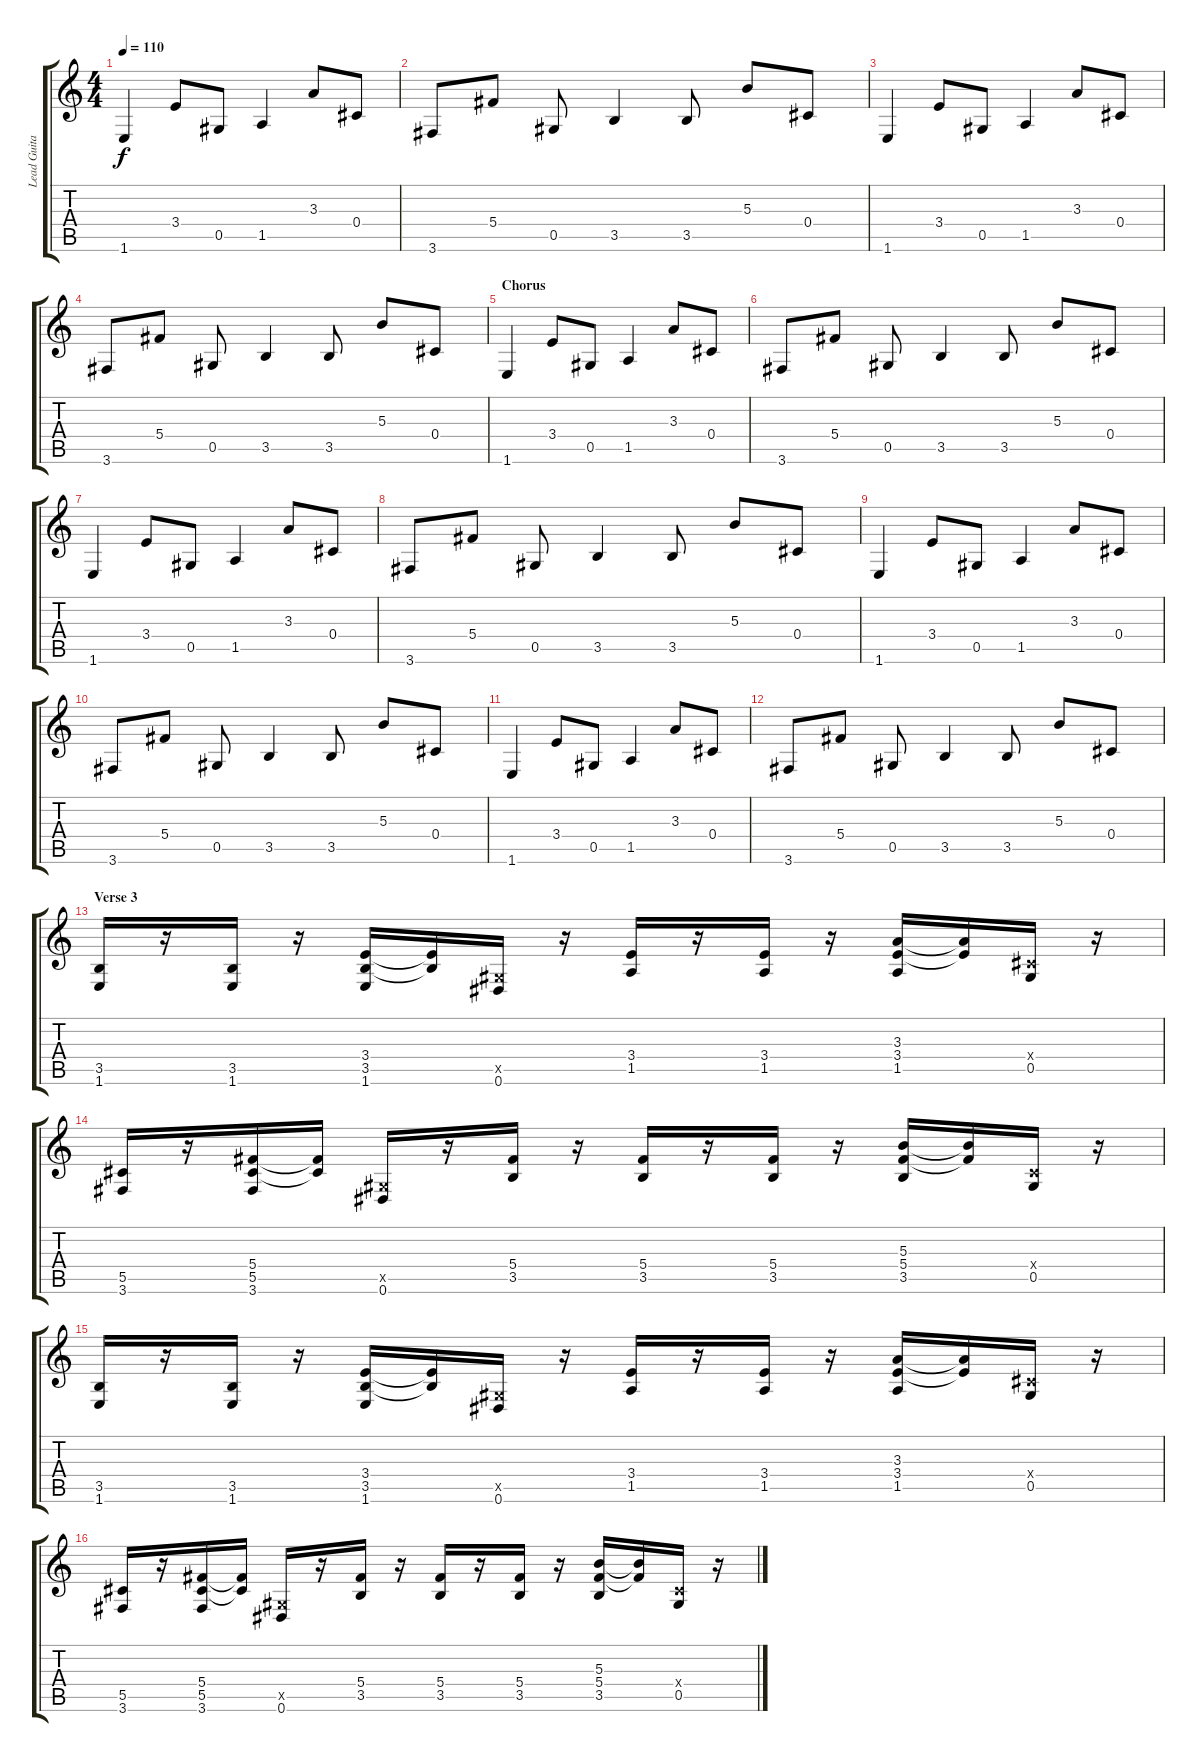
\track ("Lead Guitar" "Lead Guita") {instrument electricguitarmuted}
\staff {score tabs}
\tuning (Eb4 Bb3 Gb3 Db3 Ab2 Eb2) {hide}
\ts (4 4)
\tempo 110
\clef g2
\ks c
1.6.4{dy f} 3.4.8 0.5.8 1.5.4 3.3.8 0.4.8 |
3.6.8 5.4.8 0.5.8 3.5.4 3.5.8 5.3.8 0.4.8 |
1.6.4 3.4.8 0.5.8 1.5.4 3.3.8 0.4.8 |
3.6.8 5.4.8 0.5.8 3.5.4 3.5.8 5.3.8 0.4.8 |
\section ("" "Chorus")
1.6.4 3.4.8 0.5.8 1.5.4 3.3.8 0.4.8 |
3.6.8 5.4.8 0.5.8 3.5.4 3.5.8 5.3.8 0.4.8 |
1.6.4 3.4.8 0.5.8 1.5.4 3.3.8 0.4.8 |
3.6.8 5.4.8 0.5.8 3.5.4 3.5.8 5.3.8 0.4.8 |
1.6.4 3.4.8 0.5.8 1.5.4 3.3.8 0.4.8 |
3.6.8 5.4.8 0.5.8 3.5.4 3.5.8 5.3.8 0.4.8 |
1.6.4 3.4.8 0.5.8 1.5.4 3.3.8 0.4.8 |
3.6.8 5.4.8 0.5.8 3.5.4 3.5.8 5.3.8 0.4.8 |
\section ("" "Verse 3")
(3.5 1.6).16 r.16 (3.5 1.6).16 r.16 (3.4 3.5 1.6).16 (3.4{t} 3.5{t}).16 (0.5{x} 0.6).16 r.16 (3.4 1.5).16 r.16 (3.4 1.5).16 r.16 (3.3 3.4 1.5).16 (3.3{t} 3.4{t}).16 (0.4{x} 0.5).16 r.16 |
(5.5 3.6).16 r.16 (5.4 5.5 3.6).16 (5.4{t} 5.5{t}).16 (0.5{x} 0.6).16 r.16 (5.4 3.5).16 r.16 (5.4 3.5).16 r.16 (5.4 3.5).16 r.16 (5.3 5.4 3.5).16 (5.3{t} 5.4{t}).16 (0.4{x} 0.5).16 r.16 |
(3.5 1.6).16 r.16 (3.5 1.6).16 r.16 (3.4 3.5 1.6).16 (3.4{t} 3.5{t}).16 (0.5{x} 0.6).16 r.16 (3.4 1.5).16 r.16 (3.4 1.5).16 r.16 (3.3 3.4 1.5).16 (3.3{t} 3.4{t}).16 (0.4{x} 0.5).16 r.16 |
(5.5 3.6).16 r.16 (5.4 5.5 3.6).16 (5.4{t} 5.5{t}).16 (0.5{x} 0.6).16 r.16 (5.4 3.5).16 r.16 (5.4 3.5).16 r.16 (5.4 3.5).16 r.16 (5.3 5.4 3.5).16 (5.3{t} 5.4{t}).16 (0.4{x} 0.5).16 r.16
